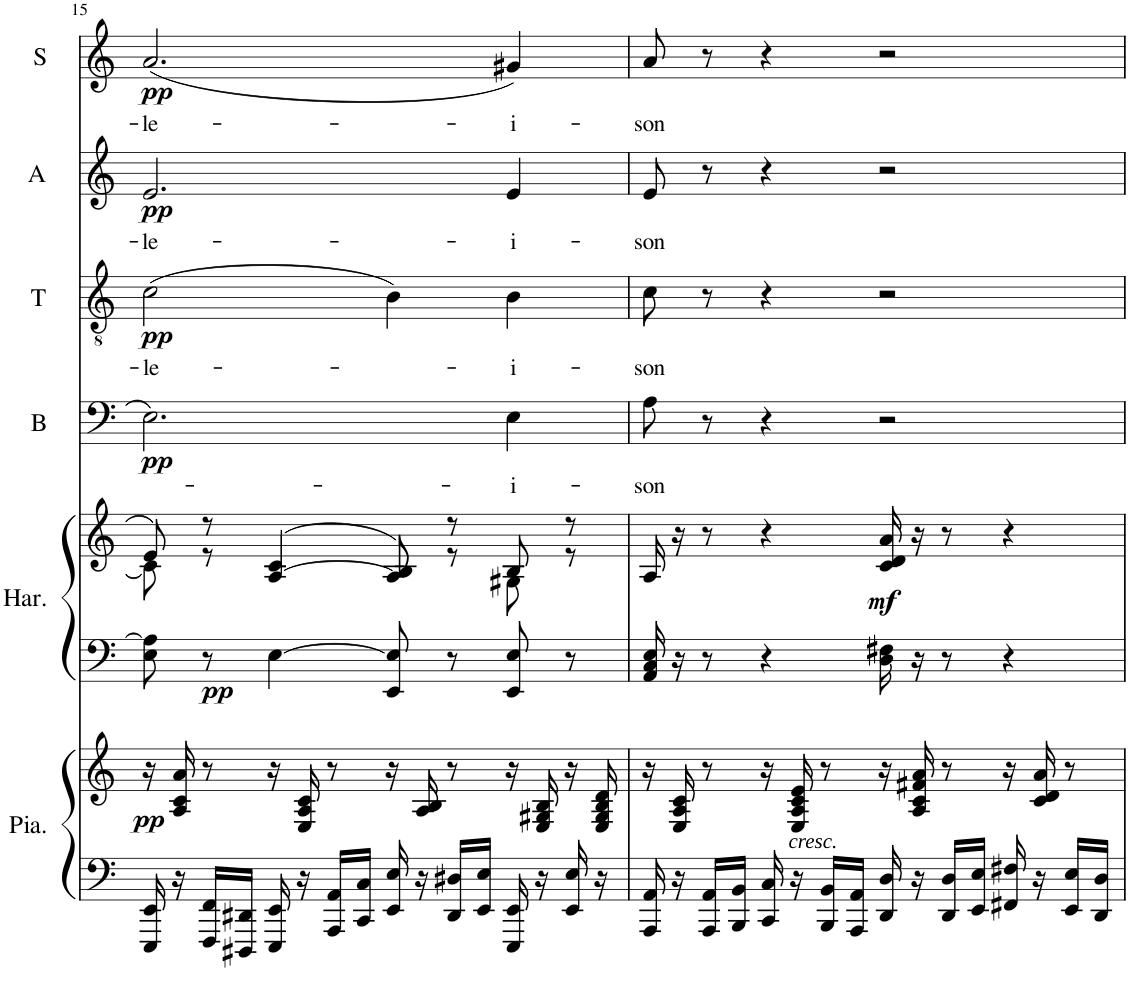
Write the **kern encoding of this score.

**kern	**kern	**dynam	**kern	**kern	**dynam	**kern	**text	**dynam	**kern	**text	**dynam	**kern	**text	**dynam	**kern	**text	**dynam
*part6	*part6	*part6	*part5	*part5	*part5	*part4	*part4	*part4	*part3	*part3	*part3	*part2	*part2	*part2	*part1	*part1	*part1
*staff8	*staff7	*staff7/8	*staff6	*staff5	*staff5/6	*staff4	*staff4	*staff4	*staff3	*staff3	*staff3	*staff2	*staff2	*staff2	*staff1	*staff1	*staff1
*I"Piano	*	*	*I"Harmonium	*	*	*I"B	*	*	*I"T	*	*	*I"A	*	*	*I"S	*	*
*I'Pia.	*	*	*I'Har.	*	*	*I'B	*	*	*I'T	*	*	*I'A	*	*	*I'S	*	*
!!LO:PB:g=z
*clefF4	*clefG2	*	*clefF4	*clefG2	*	*clefF4	*	*	*clefGv2	*	*	*clefG2	*	*	*clefG2	*	*
*k[]	*k[]	*	*k[]	*k[]	*	*k[]	*	*	*k[]	*	*	*k[]	*	*	*k[]	*	*
*M4/4	*M4/4	*	*M4/4	*M4/4	*	*M4/4	*	*	*M4/4	*	*	*M4/4	*	*	*M4/4	*	*
=15	=15	=15	=15	=15	=15	=15	=15	=15	=15	=15	=15	=15	=15	=15	=15	=15	=15
!LO:N:n=1:head=solid	!	!	!	!	!	!	!	!	!	!	!	!	!	!	!	!	!
!LO:N:n=2:head=solid	!	!LO:DY:b	!	!	!	!	!	!LO:DY:b	!	!LO:LY:b	!LO:DY:b	!	!LO:LY:b	!LO:DY:b	!	!LO:LY:b	!LO:DY:b
*	*	*	*	*^	*	*	*	*	*	*	*	*	*	*	*	*	*
16EEE/ 16EE/	16r	pp	8E\ 8A\]	8e/	8c\]	.	2.E\	.	pp	(2c\	-le-	pp	2.e/	-le-	pp	(2.a/	-le-	pp
!	!LO:N:n=1:head=solid	!	!	!	!	!	!	!	!	!	!	!	!	!	!	!	!	!
!	!LO:N:n=2:head=solid	!	!	!	!	!	!	!	!	!	!	!	!	!	!	!	!	!
!	!LO:N:n=3:head=solid	!	!	!	!	!	!	!	!	!	!	!	!	!	!	!	!	!
16r	16A/ 16c/ 16a/	.	.	.	.	.	.	.	.	.	.	.	.	.	.	.	.	.
!LO:N:n=1:head=solid	!	!	!	!	!	!	!	!	!	!	!	!	!	!	!	!	!	!
!LO:N:n=2:head=solid	!	!	!	!	!	!LO:DY:b=2	!	!	!	!	!	!	!	!	!	!	!	!
16FFF/ 16FF/LL	8r	.	8r	8r	8r	pp	.	.	.	.	.	.	.	.	.	.	.	.
!LO:N:n=1:head=solid	!	!	!	!	!	!	!	!	!	!	!	!	!	!	!	!	!	!
!LO:N:n=2:head=solid	!	!	!	!	!	!	!	!	!	!	!	!	!	!	!	!	!	!
16DDD#X/ 16DD#X/JJ	.	.	.	.	.	.	.	.	.	.	.	.	.	.	.	.	.	.
!LO:N:n=1:head=solid	!	!	!	!	!	!	!	!	!	!	!	!	!	!	!	!	!	!
!LO:N:n=2:head=solid	!	!	!	!	!	!	!	!	!	!	!	!	!	!	!	!	!	!
16EEE/ 16EE/	16r	.	[4E\	(4c/	[4A/	.	.	.	.	.	.	.	.	.	.	.	.	.
!	!LO:N:n=1:head=solid	!	!	!	!	!	!	!	!	!	!	!	!	!	!	!	!	!
!	!LO:N:n=2:head=solid	!	!	!	!	!	!	!	!	!	!	!	!	!	!	!	!	!
!	!LO:N:n=3:head=solid	!	!	!	!	!	!	!	!	!	!	!	!	!	!	!	!	!
16r	16E/ 16A/ 16c/	.	.	.	.	.	.	.	.	.	.	.	.	.	.	.	.	.
!LO:N:n=1:head=solid	!	!	!	!	!	!	!	!	!	!	!	!	!	!	!	!	!	!
!LO:N:n=2:head=solid	!	!	!	!	!	!	!	!	!	!	!	!	!	!	!	!	!	!
16AAA/ 16AA/LL	8r	.	.	.	.	.	.	.	.	.	.	.	.	.	.	.	.	.
!LO:N:n=1:head=solid	!	!	!	!	!	!	!	!	!	!	!	!	!	!	!	!	!	!
!LO:N:n=2:head=solid	!	!	!	!	!	!	!	!	!	!	!	!	!	!	!	!	!	!
16CC/ 16C/JJ	.	.	.	.	.	.	.	.	.	.	.	.	.	.	.	.	.	.
!LO:N:n=1:head=solid	!	!	!	!	!	!	!	!	!	!	!	!	!	!	!	!	!	!
!LO:N:n=2:head=solid	!	!	!	!	!	!	!	!	!	!	!	!	!	!	!	!	!	!
16EE/ 16E/	16r	.	8EE/ 8E/]	8B/)	8A/]	.	.	.	.	4B\)	.	.	.	.	.	.	.	.
!	!LO:N:n=1:head=solid	!	!	!	!	!	!	!	!	!	!	!	!	!	!	!	!	!
!	!LO:N:n=2:head=solid	!	!	!	!	!	!	!	!	!	!	!	!	!	!	!	!	!
16r	16A/ 16B/	.	.	.	.	.	.	.	.	.	.	.	.	.	.	.	.	.
!LO:N:n=1:head=solid	!	!	!	!	!	!	!	!	!	!	!	!	!	!	!	!	!	!
!LO:N:n=2:head=solid	!	!	!	!	!	!	!	!	!	!	!	!	!	!	!	!	!	!
16DD#/ 16D#X/LL	8r	.	8r	8r	8r	.	.	.	.	.	.	.	.	.	.	.	.	.
!LO:N:n=1:head=solid	!	!	!	!	!	!	!	!	!	!	!	!	!	!	!	!	!	!
!LO:N:n=2:head=solid	!	!	!	!	!	!	!	!	!	!	!	!	!	!	!	!	!	!
16EE/ 16E/JJ	.	.	.	.	.	.	.	.	.	.	.	.	.	.	.	.	.	.
!LO:N:n=1:head=solid	!	!	!	!	!	!	!	!	!	!	!	!	!	!	!	!	!	!
!LO:N:n=2:head=solid	!	!	!	!	!	!	!	!LO:LY:b	!	!	!LO:LY:b	!	!	!LO:LY:b	!	!	!LO:LY:b	!
16EEE/ 16EE/	16r	.	8EE/ 8E/	8B/	8G#X\	.	4E\	-i-	.	4B\	-i-	.	4e/	-i-	.	4g#X/)	-i-	.
!	!LO:N:n=1:head=solid	!	!	!	!	!	!	!	!	!	!	!	!	!	!	!	!	!
!	!LO:N:n=2:head=solid	!	!	!	!	!	!	!	!	!	!	!	!	!	!	!	!	!
!	!LO:N:n=3:head=solid	!	!	!	!	!	!	!	!	!	!	!	!	!	!	!	!	!
16r	16E/ 16G#X/ 16B/	.	.	.	.	.	.	.	.	.	.	.	.	.	.	.	.	.
!LO:N:n=1:head=solid	!	!	!	!	!	!	!	!	!	!	!	!	!	!	!	!	!	!
!LO:N:n=2:head=solid	!	!	!	!	!	!	!	!	!	!	!	!	!	!	!	!	!	!
16EE/ 16E/	16r	.	8r	8r	8r	.	.	.	.	.	.	.	.	.	.	.	.	.
!	!LO:N:n=1:head=solid	!	!	!	!	!	!	!	!	!	!	!	!	!	!	!	!	!
!	!LO:N:n=2:head=solid	!	!	!	!	!	!	!	!	!	!	!	!	!	!	!	!	!
!	!LO:N:n=3:head=solid	!	!	!	!	!	!	!	!	!	!	!	!	!	!	!	!	!
!	!LO:N:n=4:head=solid	!	!	!	!	!	!	!	!	!	!	!	!	!	!	!	!	!
16r	16E/ 16G#/ 16B/ 16d/	.	.	.	.	.	.	.	.	.	.	.	.	.	.	.	.	.
*	*	*	*	*v	*v	*	*	*	*	*	*	*	*	*	*	*	*	*
=16	=16	=16	=16	=16	=16	=16	=16	=16	=16	=16	=16	=16	=16	=16	=16	=16	=16
!LO:N:n=1:head=solid	!	!	!	!	!	!	!	!	!	!	!	!	!	!	!	!	!
!LO:N:n=2:head=solid	!	!	!	!	!	!	!LO:LY:b	!	!	!LO:LY:b	!	!	!LO:LY:b	!	!	!LO:LY:b	!
16AAA/ 16AA/	16r	.	16AA/ 16C/ 16E/	16A/	.	8A\	-son	.	8c\	-son	.	8e/	-son	.	8a/	-son	.
!	!LO:N:n=1:head=solid	!	!	!	!	!	!	!	!	!	!	!	!	!	!	!	!
!	!LO:N:n=2:head=solid	!	!	!	!	!	!	!	!	!	!	!	!	!	!	!	!
!	!LO:N:n=3:head=solid	!	!	!	!	!	!	!	!	!	!	!	!	!	!	!	!
16r	16E/ 16A/ 16c/	.	16r	16r	.	.	.	.	.	.	.	.	.	.	.	.	.
!LO:N:n=1:head=solid	!	!	!	!	!	!	!	!	!	!	!	!	!	!	!	!	!
!LO:N:n=2:head=solid	!	!	!	!	!	!	!	!	!	!	!	!	!	!	!	!	!
16AAA/ 16AA/LL	8r	.	8r	8r	.	8r	.	.	8r	.	.	8r	.	.	8r	.	.
!LO:N:n=1:head=solid	!	!	!	!	!	!	!	!	!	!	!	!	!	!	!	!	!
!LO:N:n=2:head=solid	!	!	!	!	!	!	!	!	!	!	!	!	!	!	!	!	!
16BBB/ 16BB/JJ	.	.	.	.	.	.	.	.	.	.	.	.	.	.	.	.	.
!LO:N:n=1:head=solid	!	!	!	!	!	!	!	!	!	!	!	!	!	!	!	!	!
!LO:N:n=2:head=solid	!	!	!	!	!	!	!	!	!	!	!	!	!	!	!	!	!
16CC/ 16C/	16r	.	4r	4r	.	4r	.	.	4r	.	.	4r	.	.	4r	.	.
!	!LO:N:n=1:head=solid	!	!	!	!	!	!	!	!	!	!	!	!	!	!	!	!
!	!LO:N:n=2:head=solid	!	!	!	!	!	!	!	!	!	!	!	!	!	!	!	!
!	!LO:N:n=3:head=solid	!	!	!	!	!	!	!	!	!	!	!	!	!	!	!	!
!	!LO:N:n=4:head=solid	!LO:DY:b	!	!	!	!	!	!	!	!	!	!	!	!	!	!	!
16r	16E/ 16A/ 16c/ 16e/	other-dynamics	.	.	.	.	.	.	.	.	.	.	.	.	.	.	.
!LO:N:n=1:head=solid	!	!	!	!	!	!	!	!	!	!	!	!	!	!	!	!	!
!LO:N:n=2:head=solid	!	!	!	!	!	!	!	!	!	!	!	!	!	!	!	!	!
16BBB/ 16BB/LL	8r	.	.	.	.	.	.	.	.	.	.	.	.	.	.	.	.
!LO:N:n=1:head=solid	!	!	!	!	!	!	!	!	!	!	!	!	!	!	!	!	!
!LO:N:n=2:head=solid	!	!	!	!	!	!	!	!	!	!	!	!	!	!	!	!	!
16AAA/ 16AA/JJ	.	.	.	.	.	.	.	.	.	.	.	.	.	.	.	.	.
!LO:N:n=1:head=solid	!	!	!	!	!	!	!	!	!	!	!	!	!	!	!	!	!
!LO:N:n=2:head=solid	!	!	!	!	!LO:DY:b	!	!	!	!	!	!	!	!	!	!	!	!
16DD/ 16D/	16r	.	16D\ 16F#X\	16c/ 16d/ 16a/	mf	2r	.	.	2r	.	.	2r	.	.	2r	.	.
!	!LO:N:n=1:head=solid	!	!	!	!	!	!	!	!	!	!	!	!	!	!	!	!
!	!LO:N:n=2:head=solid	!	!	!	!	!	!	!	!	!	!	!	!	!	!	!	!
!	!LO:N:n=3:head=solid	!	!	!	!	!	!	!	!	!	!	!	!	!	!	!	!
!	!LO:N:n=4:head=solid	!	!	!	!	!	!	!	!	!	!	!	!	!	!	!	!
16r	16A/ 16c/ 16f#X/ 16a/	.	16r	16r	.	.	.	.	.	.	.	.	.	.	.	.	.
!LO:N:n=1:head=solid	!	!	!	!	!	!	!	!	!	!	!	!	!	!	!	!	!
!LO:N:n=2:head=solid	!	!	!	!	!	!	!	!	!	!	!	!	!	!	!	!	!
16DD/ 16D/LL	8r	.	8r	8r	.	.	.	.	.	.	.	.	.	.	.	.	.
!LO:N:n=1:head=solid	!	!	!	!	!	!	!	!	!	!	!	!	!	!	!	!	!
!LO:N:n=2:head=solid	!	!	!	!	!	!	!	!	!	!	!	!	!	!	!	!	!
16EE/ 16E/JJ	.	.	.	.	.	.	.	.	.	.	.	.	.	.	.	.	.
!LO:N:n=1:head=solid	!	!	!	!	!	!	!	!	!	!	!	!	!	!	!	!	!
!LO:N:n=2:head=solid	!	!	!	!	!	!	!	!	!	!	!	!	!	!	!	!	!
16FF#X/ 16F#X/	16r	.	4r	4r	.	.	.	.	.	.	.	.	.	.	.	.	.
!	!LO:N:n=1:head=solid	!	!	!	!	!	!	!	!	!	!	!	!	!	!	!	!
!	!LO:N:n=2:head=solid	!	!	!	!	!	!	!	!	!	!	!	!	!	!	!	!
!	!LO:N:n=3:head=solid	!	!	!	!	!	!	!	!	!	!	!	!	!	!	!	!
16r	16c/ 16d/ 16a/	.	.	.	.	.	.	.	.	.	.	.	.	.	.	.	.
!LO:N:n=1:head=solid	!	!	!	!	!	!	!	!	!	!	!	!	!	!	!	!	!
!LO:N:n=2:head=solid	!	!	!	!	!	!	!	!	!	!	!	!	!	!	!	!	!
16EE/ 16E/LL	8r	.	.	.	.	.	.	.	.	.	.	.	.	.	.	.	.
!LO:N:n=1:head=solid	!	!	!	!	!	!	!	!	!	!	!	!	!	!	!	!	!
!LO:N:n=2:head=solid	!	!	!	!	!	!	!	!	!	!	!	!	!	!	!	!	!
16DD/ 16D/JJ	.	.	.	.	.	.	.	.	.	.	.	.	.	.	.	.	.
=	=	=	=	=	=	=	=	=	=	=	=	=	=	=	=	=	=
*-	*-	*-	*-	*-	*-	*-	*-	*-	*-	*-	*-	*-	*-	*-	*-	*-	*-
